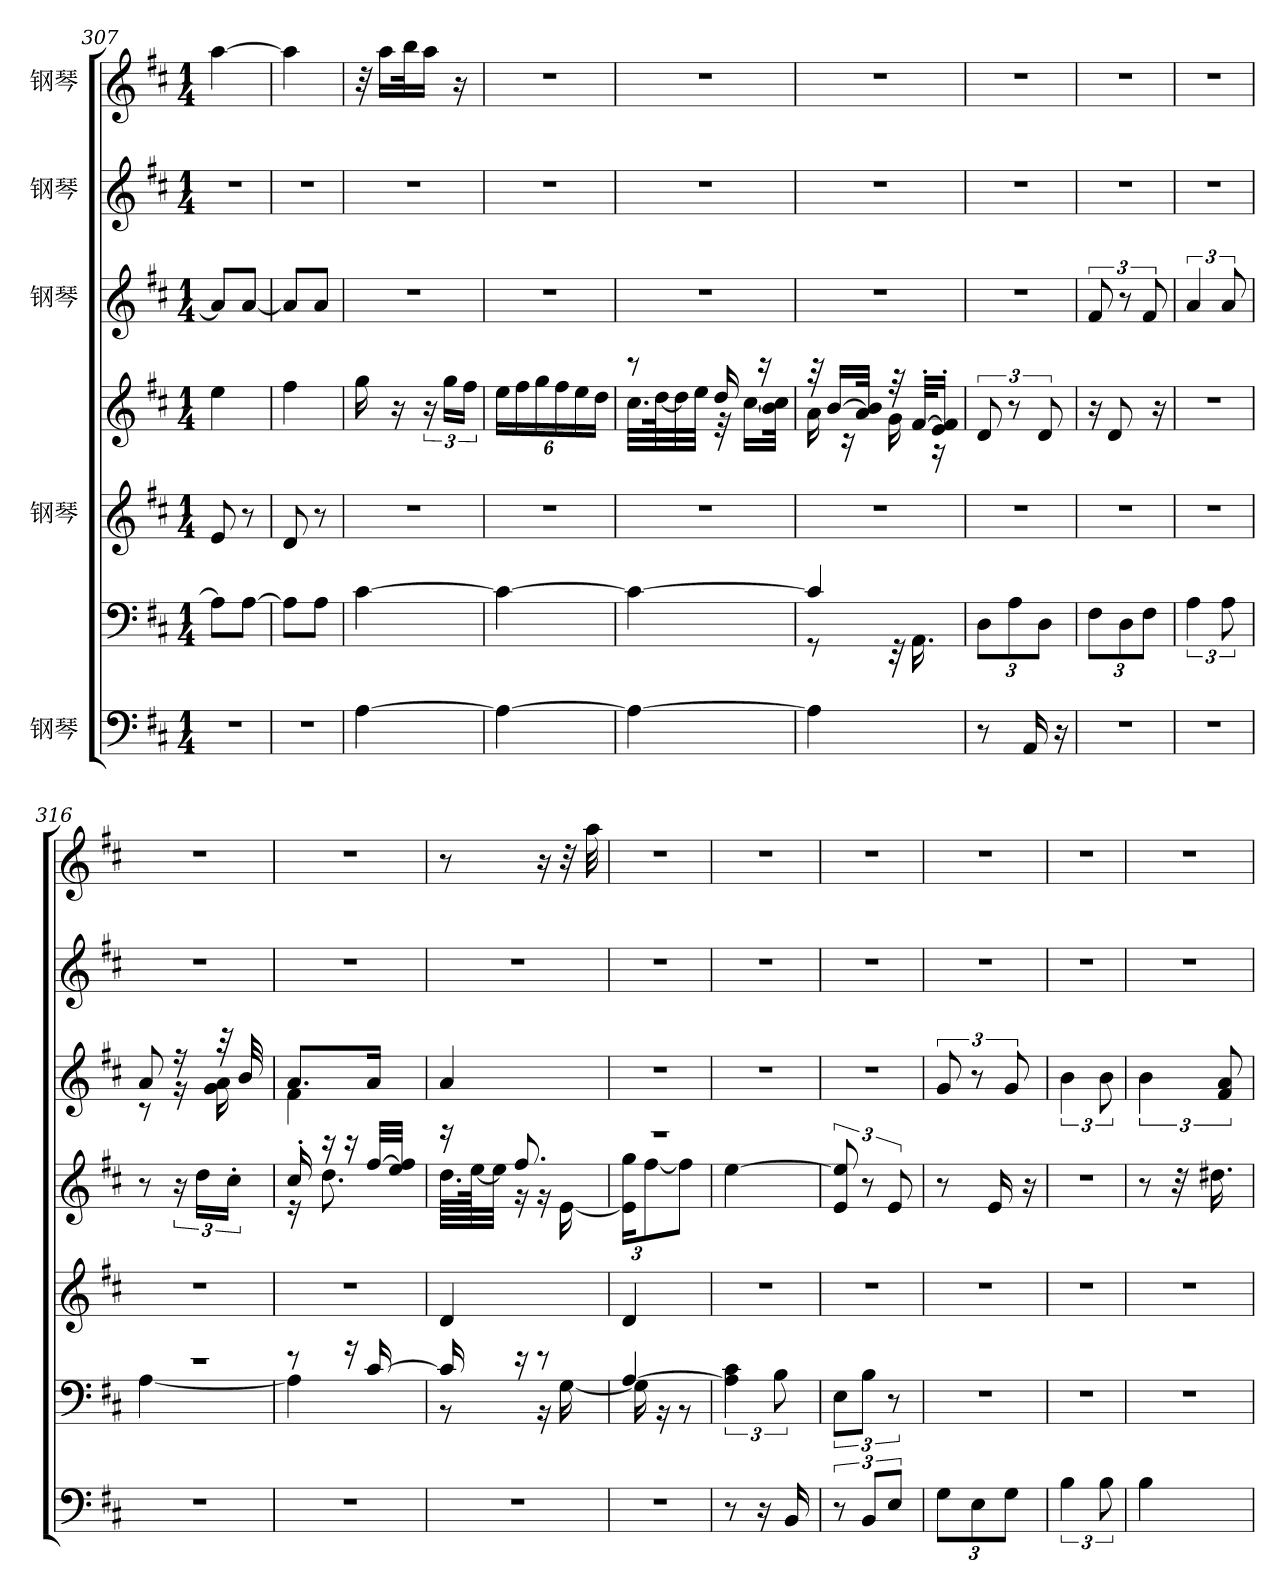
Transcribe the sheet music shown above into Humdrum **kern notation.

**kern	**kern	**kern	**kern	**kern	**kern	**kern
*part5	*part5	*part4	*part4	*part3	*part2	*part1
*staff7	*staff6	*staff5	*staff4	*staff3	*staff2	*staff1
*I"钢琴	*	*I"钢琴	*	*I"钢琴	*I"钢琴	*I"钢琴
*clefF4	*clefF4	*clefG2	*clefG2	*clefG2	*clefG2	*clefG2
*k[f#c#]	*k[f#c#]	*k[f#c#]	*k[f#c#]	*k[f#c#]	*k[f#c#]	*k[f#c#]
*M1/4	*M1/4	*M1/4	*M1/4	*M1/4	*M1/4	*M1/4
=307	=307	=307	=307	=307	=307	=307
4r	8A\L]	8e/	4ee\	8a/L]	4r	[4aa\
.	[8A\J	8r	.	[8a/J	.	.
=308	=308	=308	=308	=308	=308	=308
4r	8A\L]	8d/	4ff#\	8a/L]	4r	4aa\]
.	8A\J	8r	.	8a/J	.	.
=309	=309	=309	=309	=309	=309	=309
[4A\	[4c#\	4r	16gg\	4r	4r	32r
.	.	.	.	.	.	16aa\LL
.	.	.	16r	.	.	.
.	.	.	.	.	.	32bb\K
.	.	.	24r	.	.	16aa\JJ
.	.	.	24gg\LL	.	.	.
.	.	.	.	.	.	16r
.	.	.	24ff#\JJ	.	.	.
=310	=310	=310	=310	=310	=310	=310
*	*	*	*Xbrackettup	*	*	*
4A\_	4c#\_	4r	24ee\LL	4r	4r	4r
.	.	.	24ff#\	.	.	.
.	.	.	24gg\	.	.	.
.	.	.	24ff#\	.	.	.
.	.	.	24ee\	.	.	.
.	.	.	24dd\JJ	.	.	.
!!LO:PB:g=z
=311	=311	=311	=311	=311	=311	=311
*	*	*	*^	*	*	*
4A\_	4c#\_	4r	8r	32.cc#\LLL	4r	4r	4r
.	.	.	.	[64dd\K	.	.	.
.	.	.	.	32dd\]	.	.	.
.	.	.	.	32ee\JJJ	.	.	.
.	.	.	16dd/	32r	.	.	.
.	.	.	.	[16cc#\LL	.	.	.
.	.	.	16r	.	.	.	.
.	.	.	.	32b\ 32cc#\]JJk	.	.	.
=312	=312	=312	=312	=312	=312	=312	=312
*	*^	*	*	*	*	*	*
4A\]	4c#/]	8r	4r	32r	16a\	4r	4r	4r
.	.	.	.	[16b/LL	.	.	.	.
.	.	.	.	.	16r	.	.	.
.	.	.	.	32a/ 32b/]JJk	.	.	.	.
.	.	32r	.	32r	16g\	.	.	.
.	.	16.AA\	.	[32f#'/KLL	.	.	.	.
.	.	.	.	16e/' 16f#/]'JJ	16r	.	.	.
*	*v	*v	*	*v	*v	*	*	*
=313	=313	=313	=313	=313	=313	=313
*	*Xbrackettup	*	*brackettup	*	*	*
8r	12D\L	4r	12d/	4r	4r	4r
.	12A\	.	12r	.	.	.
16AA/	.	.	.	.	.	.
.	12D\J	.	12d/	.	.	.
16r	.	.	.	.	.	.
=314	=314	=314	=314	=314	=314	=314
4r	12F#\L	4r	16r	12f#/	4r	4r
.	.	.	8d/	.	.	.
.	12D\	.	.	12r	.	.
.	12F#\J	.	.	12f#/	.	.
.	.	.	16r	.	.	.
=315	=315	=315	=315	=315	=315	=315
*	*brackettup	*	*	*	*	*
4r	6A\	4r	4r	6a/	4r	4r
.	12A\	.	.	12a/	.	.
=316	=316	=316	=316	=316	=316	=316
*	*^	*	*	*^	*	*
4r	4r	[4A\	4r	8r	8a/	8r	4r	4r
.	.	.	.	24r	16r	16r	.	.
.	.	.	.	24dd\LL	.	.	.	.
.	.	.	.	.	32r	16g\ 16a\	.	.
.	.	.	.	24cc#'\JJ	.	.	.	.
.	.	.	.	.	32b/	.	.	.
!!LO:PB:g=z
=317	=317	=317	=317	=317	=317	=317	=317	=317
*	*	*	*	*^	*	*	*	*
4r	8r	4A\]	4r	16cc#'/	16r	8.a/L	4f#\	4r	4r
.	.	.	.	16r	8.dd\	.	.	.	.
.	16r	.	.	16r	.	.	.	.	.
.	[16c#/	.	.	[32ff#/LLL	.	16a/Jk	.	.	.
.	.	.	.	32ee/ 32ff#/]JJJ	.	.	.	.	.
*	*	*	*	*	*	*v	*v	*	*
=318	=318	=318	=318	=318	=318	=318	=318	=318
4r	16c#/]	8r	4d/	16r	64.dd\LLLL	4a/	4r	8r
.	.	.	.	.	[128ee\JK	.	.	.
.	.	.	.	.	32ee\JJJ]	.	.	.
.	16r	.	.	8.ff#/	16r	.	.	.
.	8r	16r	.	.	16r	.	.	16r
.	.	[16G\	.	.	[16e\	.	.	32r
.	.	.	.	.	.	.	.	32aa\
=319	=319	=319	=319	=319	=319	=319	=319	=319
*	*	*	*	*	*Xbrackettup	*	*	*
4r	[4A/	16G\]	4d/	4r	24e\] 24gg\KL	4r	4r	4r
.	.	.	.	.	[12ff#\	.	.	.
.	.	16r	.	.	.	.	.	.
.	.	8r	.	.	8ff#\J]	.	.	.
*	*v	*v	*	*v	*v	*	*	*
=320	=320	=320	=320	=320	=320	=320
8r	6A\] 6c#\	4r	[4ee\	4r	4r	4r
16r	.	.	.	.	.	.
.	12B\	.	.	.	.	.
16BB/	.	.	.	.	.	.
=321	=321	=321	=321	=321	=321	=321
*	*	*	*brackettup	*	*	*
12r	12E\L	4r	12e/ 12ee/]	4r	4r	4r
12BB/L	12B\J	.	12r	.	.	.
12E/J	12r	.	12e/	.	.	.
=322	=322	=322	=322	=322	=322	=322
*Xbrackettup	*	*	*	*	*	*
12G\L	4r	4r	8r	12g/	4r	4r
12E\	.	.	.	12r	.	.
.	.	.	16e/	.	.	.
12G\J	.	.	.	12g/	.	.
.	.	.	16r	.	.	.
=323	=323	=323	=323	=323	=323	=323
*brackettup	*	*	*	*	*	*
6B\	4r	4r	4r	6b\	4r	4r
12B\	.	.	.	12b\	.	.
!!LO:PB:g=z
=324	=324	=324	=324	=324	=324	=324
4B\	4r	4r	8r	6b\	4r	4r
.	.	.	32r	.	.	.
.	.	.	16.dd#X\	.	.	.
.	.	.	.	12f#/ 12a/	.	.
=	=	=	=	=	=	=
*-	*-	*-	*-	*-	*-	*-
